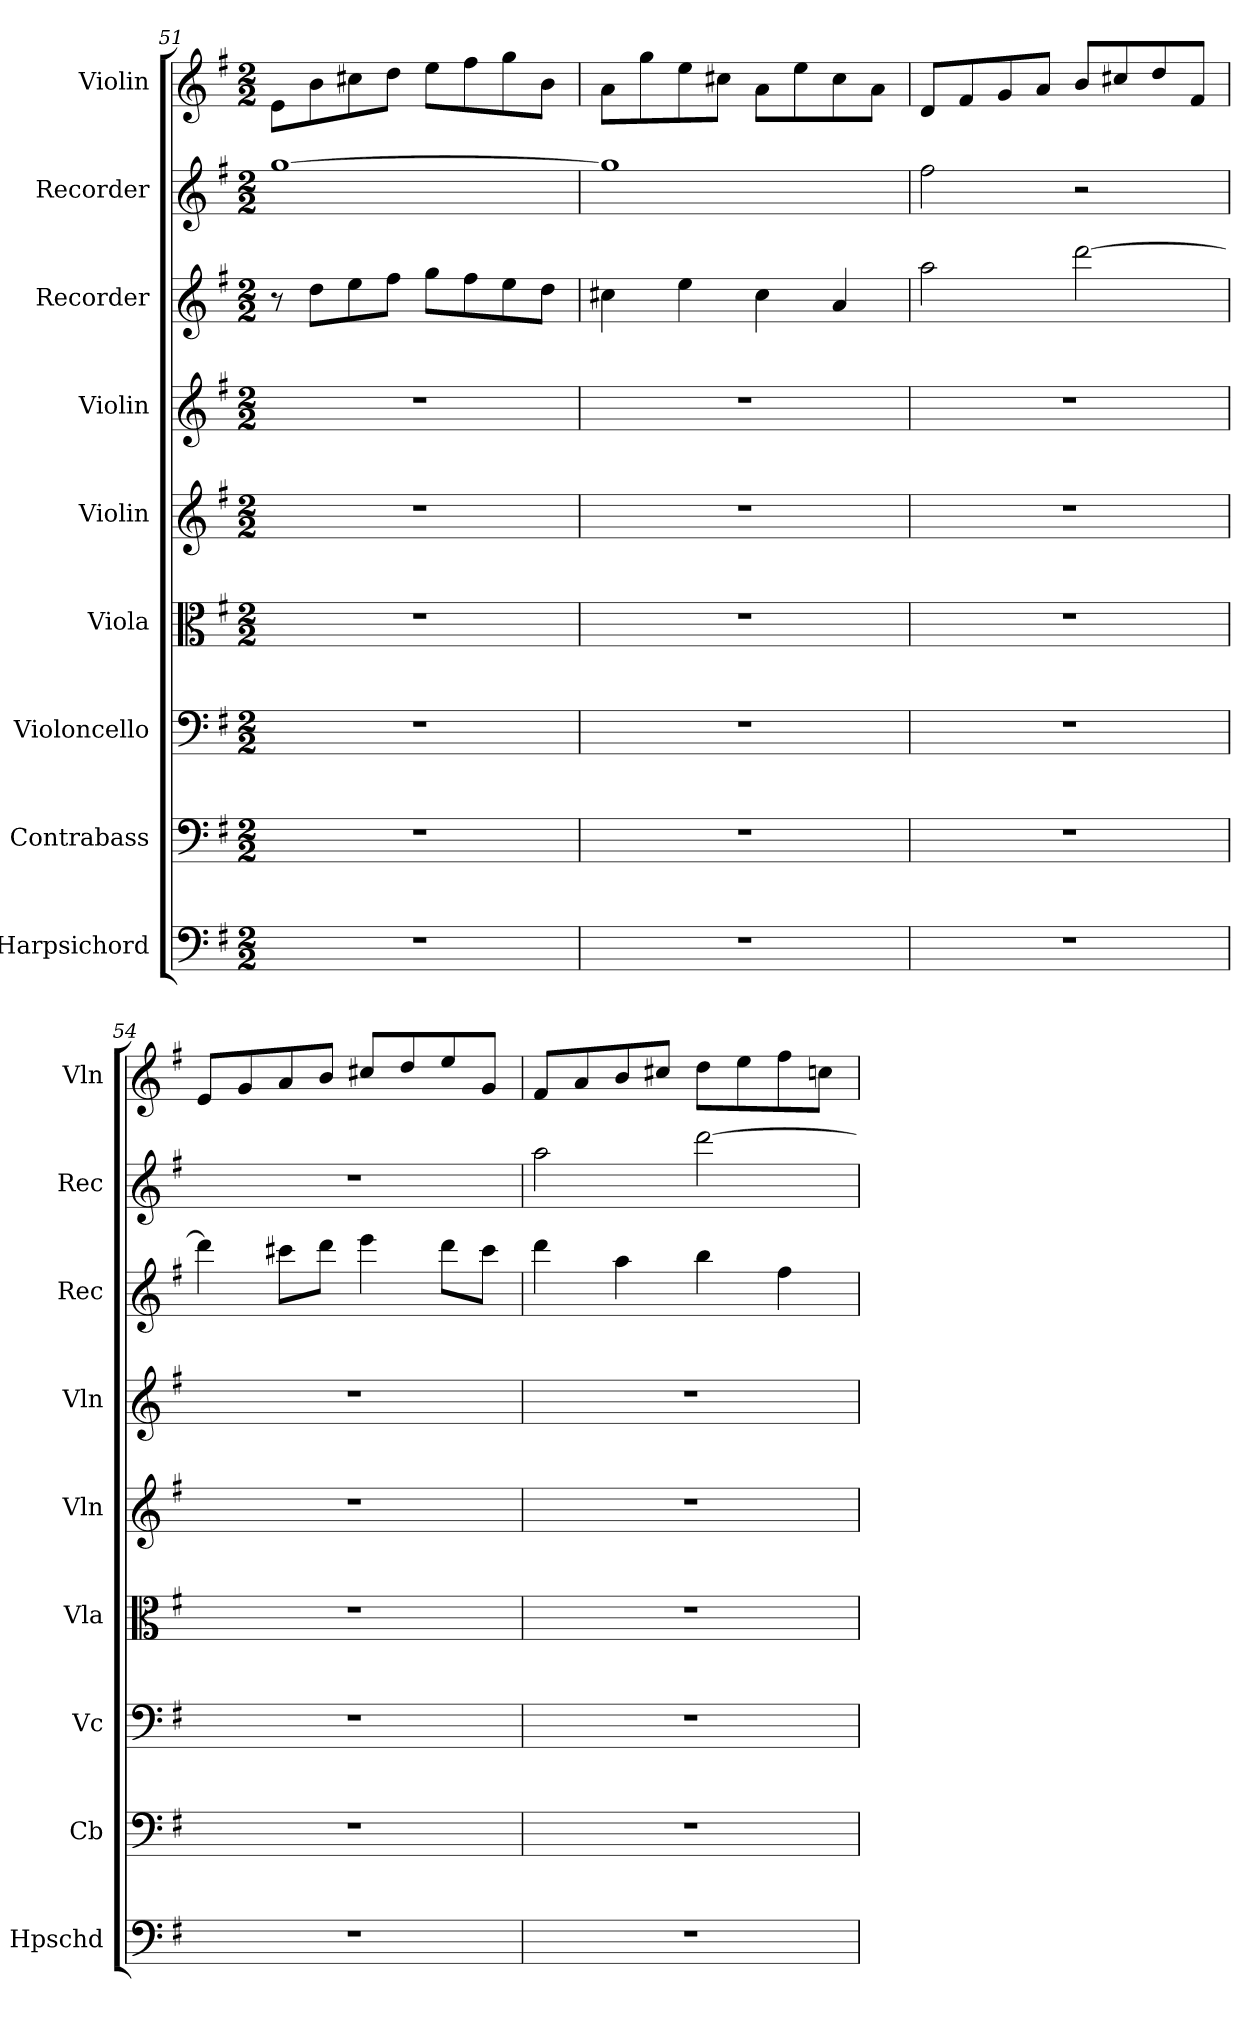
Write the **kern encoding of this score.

**kern	**kern	**kern	**kern	**kern	**kern	**kern	**kern	**kern
*part9	*part8	*part7	*part6	*part5	*part4	*part3	*part2	*part1
*staff9	*staff8	*staff7	*staff6	*staff5	*staff4	*staff3	*staff2	*staff1
*I"Harpsichord	*I"Contrabass	*I"Violoncello	*I"Viola	*I"Violin	*I"Violin	*I"Recorder	*I"Recorder	*I"Violin
*I'Hpschd	*I'Cb	*I'Vc	*I'Vla	*I'Vln	*I'Vln	*I'Rec	*I'Rec	*I'Vln
*clefF4	*clefF4	*clefF4	*clefC3	*clefG2	*clefG2	*clefG2	*clefG2	*clefG2
*	*ITrd7c12	*	*	*	*	*	*	*
*k[f#]	*k[f#]	*k[f#]	*k[f#]	*k[f#]	*k[f#]	*k[f#]	*k[f#]	*k[f#]
*G:	*G:	*G:	*G:	*G:	*G:	*G:	*G:	*G:
*M2/2	*M2/2	*M2/2	*M2/2	*M2/2	*M2/2	*M2/2	*M2/2	*M2/2
=51	=51	=51	=51	=51	=51	=51	=51	=51
1r	1r	1r	1r	1r	1r	8r	[1gg\	8e\L
.	.	.	.	.	.	8dd\L	.	8b\
.	.	.	.	.	.	8ee\	.	8cc#X\
.	.	.	.	.	.	8ff#\J	.	8dd\J
.	.	.	.	.	.	8gg\L	.	8ee\L
.	.	.	.	.	.	8ff#\	.	8ff#\
.	.	.	.	.	.	8ee\	.	8gg\
.	.	.	.	.	.	8dd\J	.	8b\J
=52	=52	=52	=52	=52	=52	=52	=52	=52
1r	1r	1r	1r	1r	1r	4cc#X\	1gg\]	8a\L
.	.	.	.	.	.	.	.	8gg\
.	.	.	.	.	.	4ee\	.	8ee\
.	.	.	.	.	.	.	.	8cc#X\J
.	.	.	.	.	.	4cc#\	.	8a\L
.	.	.	.	.	.	.	.	8ee\
.	.	.	.	.	.	4a/	.	8cc#\
.	.	.	.	.	.	.	.	8a\J
=53	=53	=53	=53	=53	=53	=53	=53	=53
1r	1r	1r	1r	1r	1r	2aa\	2ff#\	8d/L
.	.	.	.	.	.	.	.	8f#/
.	.	.	.	.	.	.	.	8g/
.	.	.	.	.	.	.	.	8a/J
.	.	.	.	.	.	[2ddd\	2r	8b/L
.	.	.	.	.	.	.	.	8cc#X/
.	.	.	.	.	.	.	.	8dd/
.	.	.	.	.	.	.	.	8f#/J
=54	=54	=54	=54	=54	=54	=54	=54	=54
1r	1r	1r	1r	1r	1r	4ddd\]	1r	8e/L
.	.	.	.	.	.	.	.	8g/
.	.	.	.	.	.	8ccc#X\L	.	8a/
.	.	.	.	.	.	8ddd\J	.	8b/J
.	.	.	.	.	.	4eee\	.	8cc#X/L
.	.	.	.	.	.	.	.	8dd/
.	.	.	.	.	.	8ddd\L	.	8ee/
.	.	.	.	.	.	8ccc#\J	.	8g/J
=55	=55	=55	=55	=55	=55	=55	=55	=55
1r	1r	1r	1r	1r	1r	4ddd\	2aa\	8f#/L
.	.	.	.	.	.	.	.	8a/
.	.	.	.	.	.	4aa\	.	8b/
.	.	.	.	.	.	.	.	8cc#X/J
.	.	.	.	.	.	4bb\	[2ddd\	8dd\L
.	.	.	.	.	.	.	.	8ee\
.	.	.	.	.	.	4ff#\	.	8ff#\
.	.	.	.	.	.	.	.	8ccn\J
=	=	=	=	=	=	=	=	=
*-	*-	*-	*-	*-	*-	*-	*-	*-
